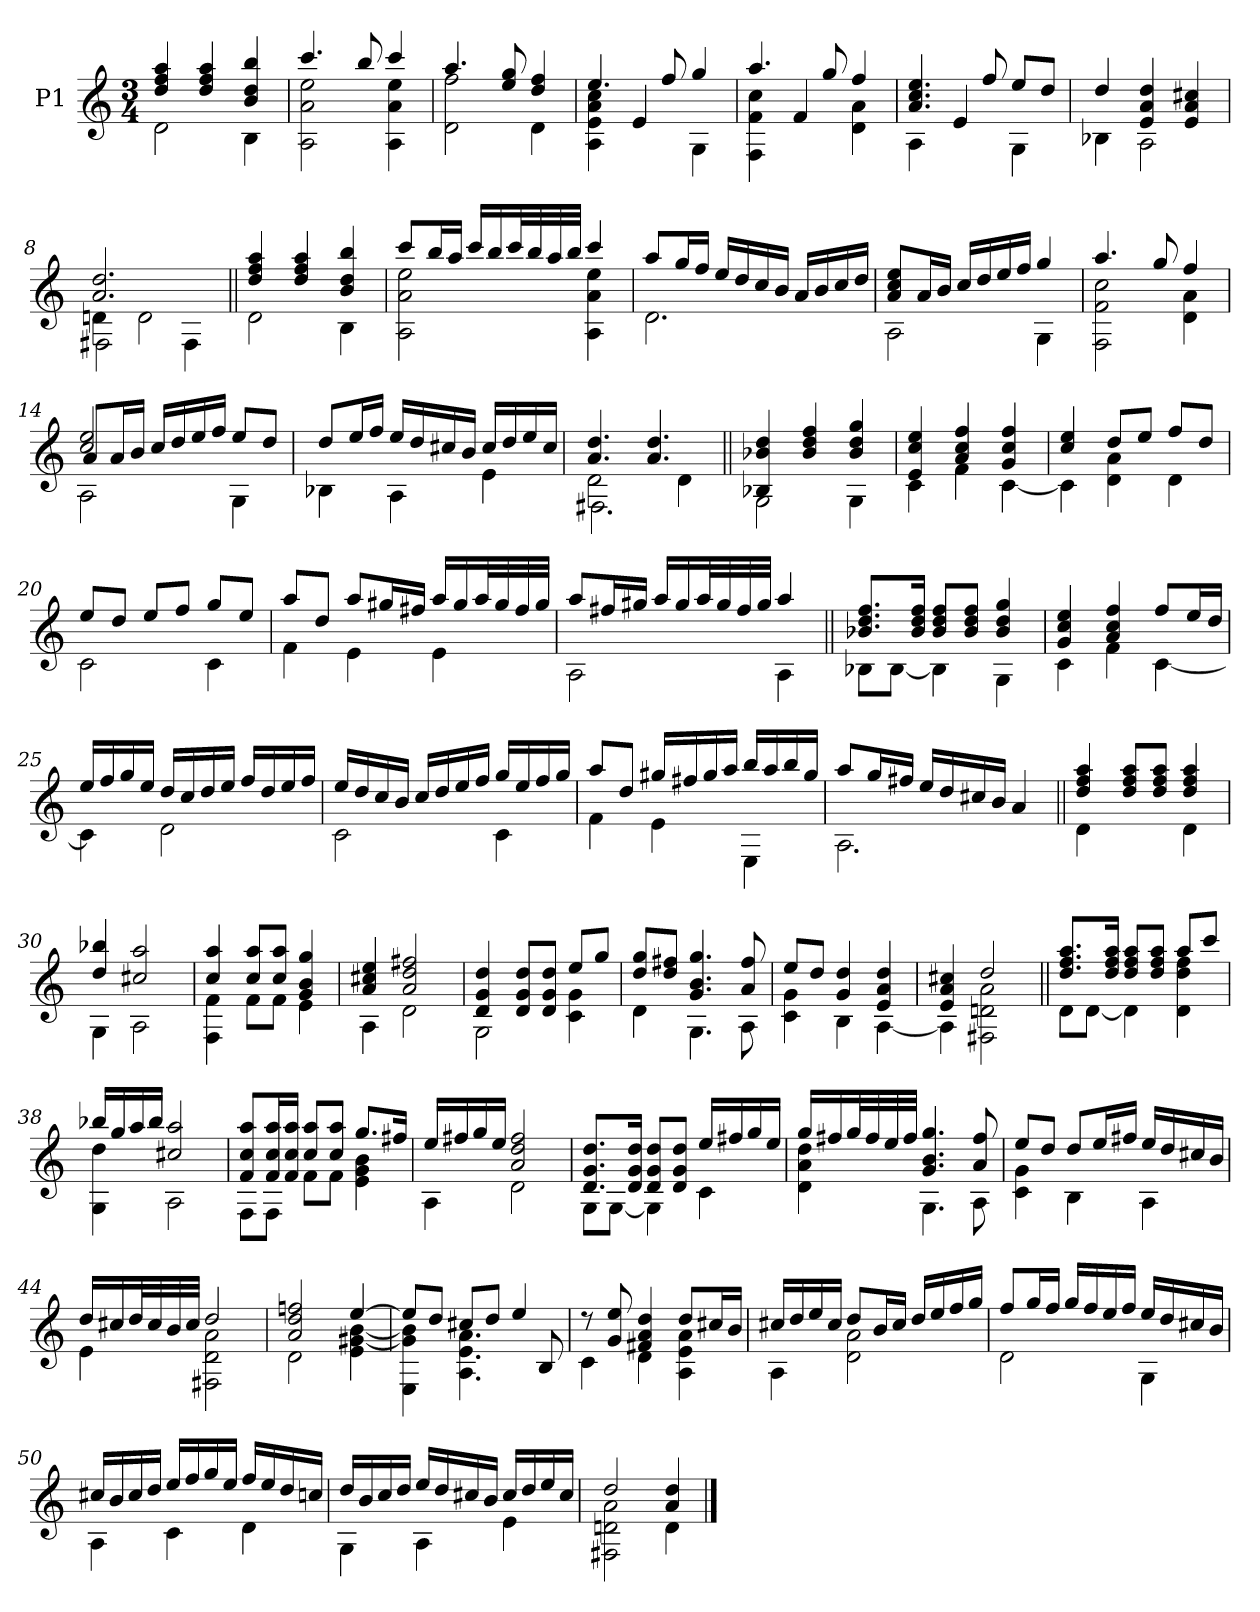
**kern
*part1
*staff1
*I"P1
!!LO:PB:g=z
*clefG2
*ITrd7c12
*k[]
*C:
*M3/4
*MM68
=1
*^
4di/ 4fi 4ai	2Di\
4di/ 4fi 4ai	.
4Bi/ 4di 4bi	4BBi\
=2	=2
4.cci/	2AAi\ 2Ai 2ei
8bi/	.
4cci/	4AAi\ 4Ai 4ei
=3	=3
4.ai/	2Di\ 2fi
8ei/ 8gi	.
4di/ 4fi	4Di\
=4	=4
4.ei/	4AAi\ 4Ei 4Ai 4ci
.	4Ei/
8fi/	.
4gi/	4GGi\
=5	=5
4.ai/	4FFi\ 4Fi 4ci
.	4Fi/
8gi/	.
4fi/	4Di\ 4Ai
=6	=6
4.Ai/ 4.ci 4.ei	4AAi\
.	4Ei/
8fi/	.
8ei/L	4GGi\
8di/J	.
=7	=7
4di/	4BB-Xi\
4Ei/ 4Ai 4di	2AAi\
4Ei/ 4Ai 4c#Xi	.
=8	=8
*	*^
2.Ai/ 2.di	4Dni\	2FF#Xi\
.	2Di\	.
.	.	4FF#i\
*	*v	*v
!!LO:LB:g=z
=9||	=9||
4di/ 4fi 4ai	2Di\
4di/ 4fi 4ai	.
4Bi/ 4di 4bi	4BBi\
=10	=10
8cci/L	2AAi\ 2Ai 2ei
16bi/L	.
16ai/JJ	.
16cci/LL	.
16bi/	.
32cci/L	.
32bi/	.
32ai/	.
32bi/JJJ	.
4cci/	4AAi\ 4Ai 4ei
=11	=11
8ai/L	2.Di\
16gi/L	.
16fi/JJ	.
16ei/LL	.
16di/	.
16ci/	.
16Bi/JJ	.
16Ai/LL	.
16Bi/	.
16ci/	.
16di/JJ	.
=12	=12
8Ai/ 8ci 8eiL	2AAi\
16Ai/L	.
16Bi/JJ	.
16ci/LL	.
16di/	.
16ei/	.
16fi/JJ	.
4gi/	4GGi\
=13	=13
4.ai/	2FFi\ 2Fi 2ci
8gi/	.
4fi/	4Di\ 4Ai
=14	=14
*	*^
2ci/ 2ei	8Ai/L	2AAi\
.	16Ai/L	.
.	16Bi/JJ	.
.	16ci/LL	.
.	16di/	.
.	16ei/	.
.	16fi/JJ	.
8ei/L	4GGi\	4ryy
8di/J	.	.
*	*v	*v
!!LO:LB:g=z
=15	=15
8di/L	4BB-Xi\
16ei/L	.
16fi/JJ	.
16ei/LL	4AAi\
16di/	.
16c#Xi/	.
16Bi/JJ	.
16c#i/LL	4Ei\
16di/	.
16ei/	.
16c#i/JJ	.
=16	=16
*	*^
4.Ai/ 4.di	2Di\	2.FF#Xi\
4.Ai/ 4.di	.	.
.	4Di\	.
*	*v	*v
=17||	=17||
4BB-Xi/ 4B-Xi 4di	2GGi\
4B-i/ 4di 4fi	.
4B-i/ 4di 4gi	4GGi\
=18	=18
4Ei/ 4ci 4ei	4Ci\
4Ai/ 4ci 4fi	4Fi\
4Gi/ 4ci 4fi	[4Ci\
=19	=19
4ci/ 4ei	4Ci\]
8di/L	4Di\ 4Ai
8ei/J	.
8fi/L	4Di\
8di/J	.
=20	=20
8ei/L	2Ci\
8di/J	.
8ei/L	.
8fi/J	.
8gi/L	4Ci\
8ei/J	.
!!LO:LB:g=z	!!
=21	=21
8ai/L	4Fi\
8di/J	.
8ai/L	4Ei\
16g#Xi/L	.
16f#Xi/JJ	.
16ai/LL	4Ei\
16g#i/	.
32ai/L	.
32g#i/	.
32f#i/	.
32g#i/JJJ	.
=22	=22
8ai/L	2AAi\
16f#Xi/L	.
16g#Xi/JJ	.
16ai/LL	.
16g#i/	.
32ai/L	.
32g#i/	.
32f#i/	.
32g#i/JJJ	.
4ai/	4AAi\
=23||	=23||
8.B-Xi/ 8.di 8.fiL	8BB-Xi\L
.	[8BB-i\J
16B-i/ 16di 16fiJk	.
8B-i/ 8di 8fiL	4BB-i\]
8B-i/ 8di 8fiJ	.
4B-i/ 4di 4gi	4GGi\
=24	=24
4Gi/ 4ci 4ei	4Ci\
4Ai/ 4ci 4fi	4Fi\
8fi/L	[4Ci\
16ei/L	.
16di/JJ	.
=25	=25
16ei/LL	4Ci\]
16fi/	.
16gi/	.
16ei/JJ	.
16di/LL	2Di\
16ci/	.
16di/	.
16ei/JJ	.
16fi/LL	.
16di/	.
16ei/	.
16fi/JJ	.
!!LO:LB:g=z	!!
=26	=26
16ei/LL	2Ci\
16di/	.
16ci/	.
16Bi/JJ	.
16ci/LL	.
16di/	.
16ei/	.
16fi/JJ	.
16gi/LL	4Ci\
16ei/	.
16fi/	.
16gi/JJ	.
=27	=27
8ai/L	4Fi\
8di/J	.
16g#Xi/LL	4Ei\
16f#Xi/	.
16g#i/	.
16ai/JJ	.
16bi/LL	4EEi\
16ai/	.
16bi/	.
16g#i/JJ	.
=28	=28
8ai/L	2.AAi\
16gi/L	.
16f#Xi/JJ	.
16ei/LL	.
16di/	.
16c#Xi/	.
16Bi/JJ	.
4Ai/	.
=29||	=29||
4di/ 4fi 4ai	4Di\
8di/ 8fi 8aiL	4ryy
8di/ 8fi 8aiJ	.
4di/ 4fi 4ai	4Di\
=30	=30
4di/ 4b-Xi	4GGi\
2c#Xi/ 2ai	2AAi\
=31	=31
4ci/ 4ai	4FFi\ 4Fi
8ci/ 8aiL	8Fi\L
8ci/ 8aiJ	8Fi\J
4Gi/ 4Bi 4gi	4Ei\
!!LO:LB:g=z	!!
=32	=32
4Ai/ 4c#Xi 4ei	4AAi\
2Ai/ 2di 2f#Xi	2Di\
=33	=33
4Di/ 4Gi 4di	2GGi\
8Di/ 8Gi 8diL	.
8Di/ 8Gi 8diJ	.
8ei/L	4Ci\ 4Gi
8gi/J	.
=34	=34
8di/ 8giL	4Di\
8di/ 8f#XiJ	.
4.Gi/ 4.Bi 4.gi	4.GGi\
8Ai/ 8f#i	8AAi\
=35	=35
8ei/L	4Ci\ 4Gi
8di/J	.
4Gi/ 4di	4BBi\
4Ei/ 4Ai 4di	[4AAi\
=36	=36
4Ei/ 4Ai 4c#Xi	4AAi\]
2di/	2FF#Xi\ 2Dni 2Ai
=37||	=37||
8.di/ 8.fi 8.aiL	8Di\L
.	[8Di\J
16di/ 16fi 16aiJk	.
8di/ 8fi 8aiL	4Di\]
8di/ 8fi 8aiJ	.
8ai/L	4Di\ 4di 4fi
8cci/J	.
=38	=38
16b-Xi/LL	4GGi\ 4di
16gi/	.
16ai/	.
16b-i/JJ	.
2c#Xi/ 2ai	2AAi\
!!LO:LB:g=z	!!
=39	=39
8Fi/ 8ci 8aiL	8FFi\L
16Fi/ 16ci 16aiL	8FFi\J
16Fi/ 16ci 16aiJJ	.
8ci/ 8aiL	8Fi\L
8ci/ 8aiJ	8Fi\J
8.gi/L	4Ei\ 4Gi 4Bi
16f#Xi/Jk	.
=40	=40
16ei/LL	4AAi\
16f#Xi/	.
16gi/	.
16ei/JJ	.
2Ai/ 2di 2f#i	2Di\
=41	=41
8.Di/ 8.Gi 8.diL	8GGi\L
.	[8GGi\J
16Di/ 16Gi 16diJk	.
8Di/ 8Gi 8diL	4GGi\]
8Di/ 8Gi 8diJ	.
16ei/LL	4Ci\
16f#Xi/	.
16gi/	.
16ei/JJ	.
=42	=42
16gi/LL	4Di\ 4Ai 4di
16f#Xi/	.
32gi/L	.
32f#i/	.
32ei/	.
32f#i/JJJ	.
4.Gi/ 4.Bi 4.gi	4.GGi\
8Ai/ 8f#i	8AAi\
=43	=43
8ei/L	4Ci\ 4Gi
8di/J	.
8di/L	4BBi\
16ei/L	.
16f#Xi/JJ	.
16ei/LL	4AAi\
16di/	.
16c#Xi/	.
16Bi/JJ	.
!!LO:LB:g=z	!!
=44	=44
16di/LL	4Ei\
16c#Xi/	.
32di/L	.
32c#i/	.
32Bi/	.
32c#i/JJJ	.
2di/	2FF#Xi\ 2Di 2Ai
=45	=45
2Ai/ 2di 2fni	2Di\
[4ei/	4Ei\ [4G#Xi [4Bi
=46	=46
8ei/L]	4EEi\ 4G#i] 4Bi]
8di/J	.
8c#Xi/L	4.AAi\ 4.Ei 4.Ai
8di/J	.
4ei/	.
.	8BBi/
=47	=47
8r	4Ci\
8Gi/ 8ei	.
4F#Xi/ 4Ai 4di	4Di\
8di/L	4AAi\ 4Ei 4Ai
16c#Xi/L	.
16Bi/JJ	.
=48	=48
16c#Xi/LL	4AAi\
16di/	.
16ei/	.
16c#i/JJ	.
8di/L	2Di\ 2Ai
16Bi/L	.
16c#i/JJ	.
16di/LL	.
16ei/	.
16fi/	.
16gi/JJ	.
!!LO:LB:g=z	!!
=49	=49
8fi/L	2Di\
16gi/L	.
16fi/JJ	.
16gi/LL	.
16fi/	.
16ei/	.
16fi/JJ	.
16ei/LL	4GGi\
16di/	.
16c#Xi/	.
16Bi/JJ	.
=50	=50
16c#Xi/LL	4AAi\
16Bi/	.
16c#i/	.
16di/JJ	.
16ei/LL	4Ci\
16fi/	.
16gi/	.
16ei/JJ	.
16fi/LL	4Di\
16ei/	.
16di/	.
16cni/JJ	.
=51	=51
16di/LL	4GGi\
16Bi/	.
16ci/	.
16di/JJ	.
16ei/LL	4AAi\
16di/	.
16c#Xi/	.
16Bi/JJ	.
16c#i/LL	4Ei\
16di/	.
16ei/	.
16c#i/JJ	.
=52	=52
2di/	2FF#Xi\ 2Dni 2Ai
4Ai/ 4di	4Di\
*v	*v
==
*-
